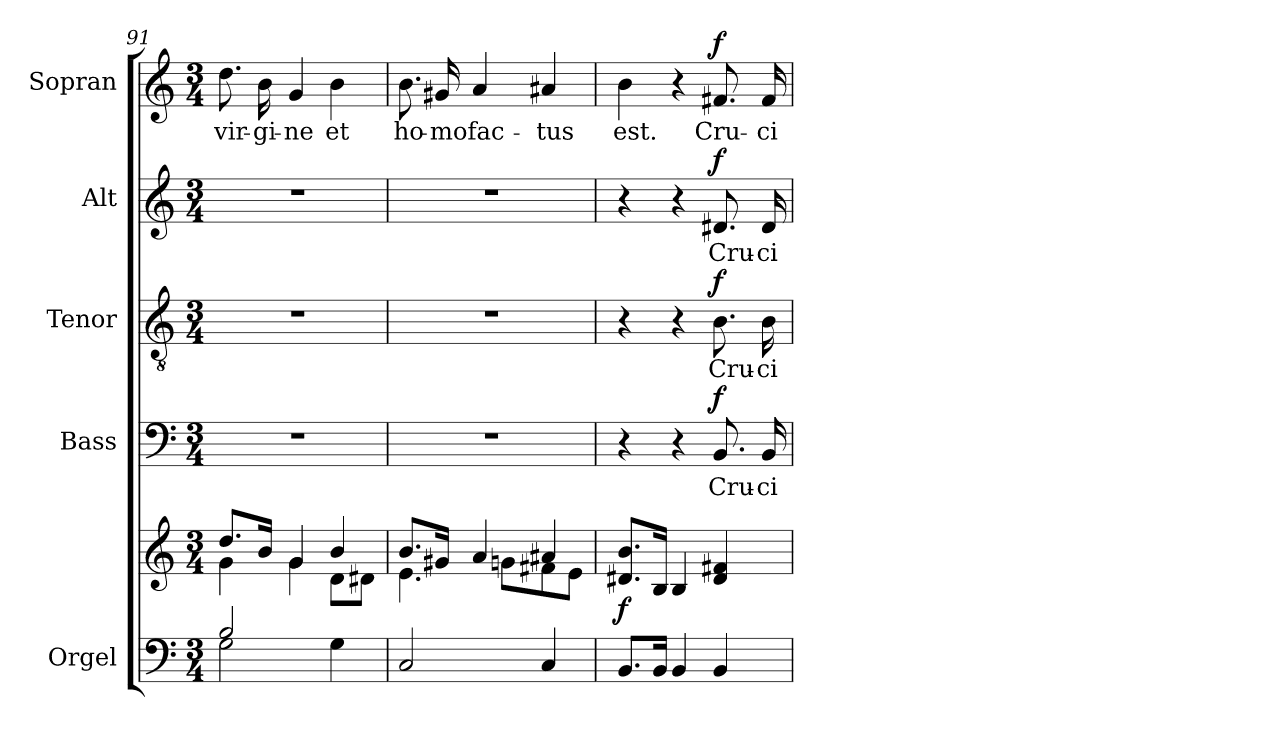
**kern	**kern	**dynam	**kern	**text	**dynam	**kern	**text	**dynam	**kern	**text	**dynam	**kern	**text	**dynam
*part5	*part5	*part5	*part4	*part4	*part4	*part3	*part3	*part3	*part2	*part2	*part2	*part1	*part1	*part1
*staff6	*staff5	*staff5/6	*staff4	*staff4	*staff4	*staff3	*staff3	*staff3	*staff2	*staff2	*staff2	*staff1	*staff1	*staff1
*I"Orgel	*	*	*I"Bass	*	*	*I"Tenor	*	*	*I"Alt	*	*	*I"Sopran	*	*
*I'Org.	*	*	*I'B.	*	*	*I'T.	*	*	*I'A.	*	*	*I'S.	*	*
*clefF4	*clefG2	*	*clefF4	*	*	*clefGv2	*	*	*clefG2	*	*	*clefG2	*	*
*k[]	*k[]	*	*k[]	*	*	*k[]	*	*	*k[]	*	*	*k[]	*	*
*C:	*C:	*	*C:	*	*	*C:	*	*	*C:	*	*	*C:	*	*
*M3/4	*M3/4	*	*M3/4	*	*	*M3/4	*	*	*M3/4	*	*	*M3/4	*	*
=91	=91	=91	=91	=91	=91	=91	=91	=91	=91	=91	=91	=91	=91	=91
*^	*^	*	*	*	*	*	*	*	*	*	*	*	*	*
!	!	!	!	!	!	!	!	!	!	!	!	!	!	!	!LO:LY:b	!
2B/	2G\	8.dd/L	4g\	.	2.r	.	.	2.r	.	.	2.r	.	.	8.dd\	vir-	.
!	!	!	!	!	!	!	!	!	!	!	!	!	!	!	!LO:LY:b	!
.	.	16b/Jk	.	.	.	.	.	.	.	.	.	.	.	16b\	-gi-	.
!	!	!	!	!	!	!	!	!	!	!	!	!	!	!	!LO:LY:b	!
.	.	4g/	4g\	.	.	.	.	.	.	.	.	.	.	4g/	-ne	.
!	!	!	!	!	!	!	!	!	!	!	!	!	!	!	!LO:LY:b	!
4ryy	4G\	4b/	8d\L	.	.	.	.	.	.	.	.	.	.	4b\	et	.
.	.	.	8d#X\J	.	.	.	.	.	.	.	.	.	.	.	.	.
*v	*v	*	*	*	*	*	*	*	*	*	*	*	*	*	*	*
!!LO:LB:g=z
=92	=92	=92	=92	=92	=92	=92	=92	=92	=92	=92	=92	=92	=92	=92	=92
!	!	!	!	!	!	!	!	!	!	!	!	!	!	!LO:LY:b	!
2C/	8.b/L	4.e\	.	2.r	.	.	2.r	.	.	2.r	.	.	8.b\	ho-	.
!	!	!	!	!	!	!	!	!	!	!	!	!	!	!LO:LY:b	!
.	16g#X/Jk	.	.	.	.	.	.	.	.	.	.	.	16g#X/	-mo	.
!	!	!	!	!	!	!	!	!	!	!	!	!	!	!LO:LY:b	!
.	4a/	.	.	.	.	.	.	.	.	.	.	.	4a/	fac-	.
.	.	8gn\L	.	.	.	.	.	.	.	.	.	.	.	.	.
!	!	!	!	!	!	!	!	!	!	!	!	!	!	!LO:LY:b	!
4C/	4a#X/	8f#X\	.	.	.	.	.	.	.	.	.	.	4a#X/	-tus	.
.	.	8e\J	.	.	.	.	.	.	.	.	.	.	.	.	.
=93	=93	=93	=93	=93	=93	=93	=93	=93	=93	=93	=93	=93	=93	=93	=93
!	!	!	!LO:DY:b	!	!	!	!	!	!	!	!	!	!	!LO:LY:b	!
*	*v	*v	*	*	*	*	*	*	*	*	*	*	*	*	*
8.BB/L	8.d#X/ 8.b/L	f	4r	.	.	4r	.	.	4r	.	.	4b\	est.	.
16BB/Jk	16B/Jk	.	.	.	.	.	.	.	.	.	.	.	.	.
4BB/	4B/	.	4r	.	.	4r	.	.	4r	.	.	4r	.	.
!	!	!	!	!LO:LY:b	!LO:DY:a	!	!LO:LY:b	!LO:DY:a	!	!LO:LY:b	!LO:DY:a	!	!LO:LY:b	!LO:DY:a
4BB/	4d#/ 4f#X/	.	8.BB/	Cru-	f	8.B\	Cru-	f	8.d#X/	Cru-	f	8.f#X/	Cru-	f
!	!	!	!	!LO:LY:b	!	!	!LO:LY:b	!	!	!LO:LY:b	!	!	!LO:LY:b	!
.	.	.	16BB/	-ci-	.	16B\	-ci-	.	16d#/	-ci-	.	16f#/	-ci-	.
=	=	=	=	=	=	=	=	=	=	=	=	=	=	=
*-	*-	*-	*-	*-	*-	*-	*-	*-	*-	*-	*-	*-	*-	*-
